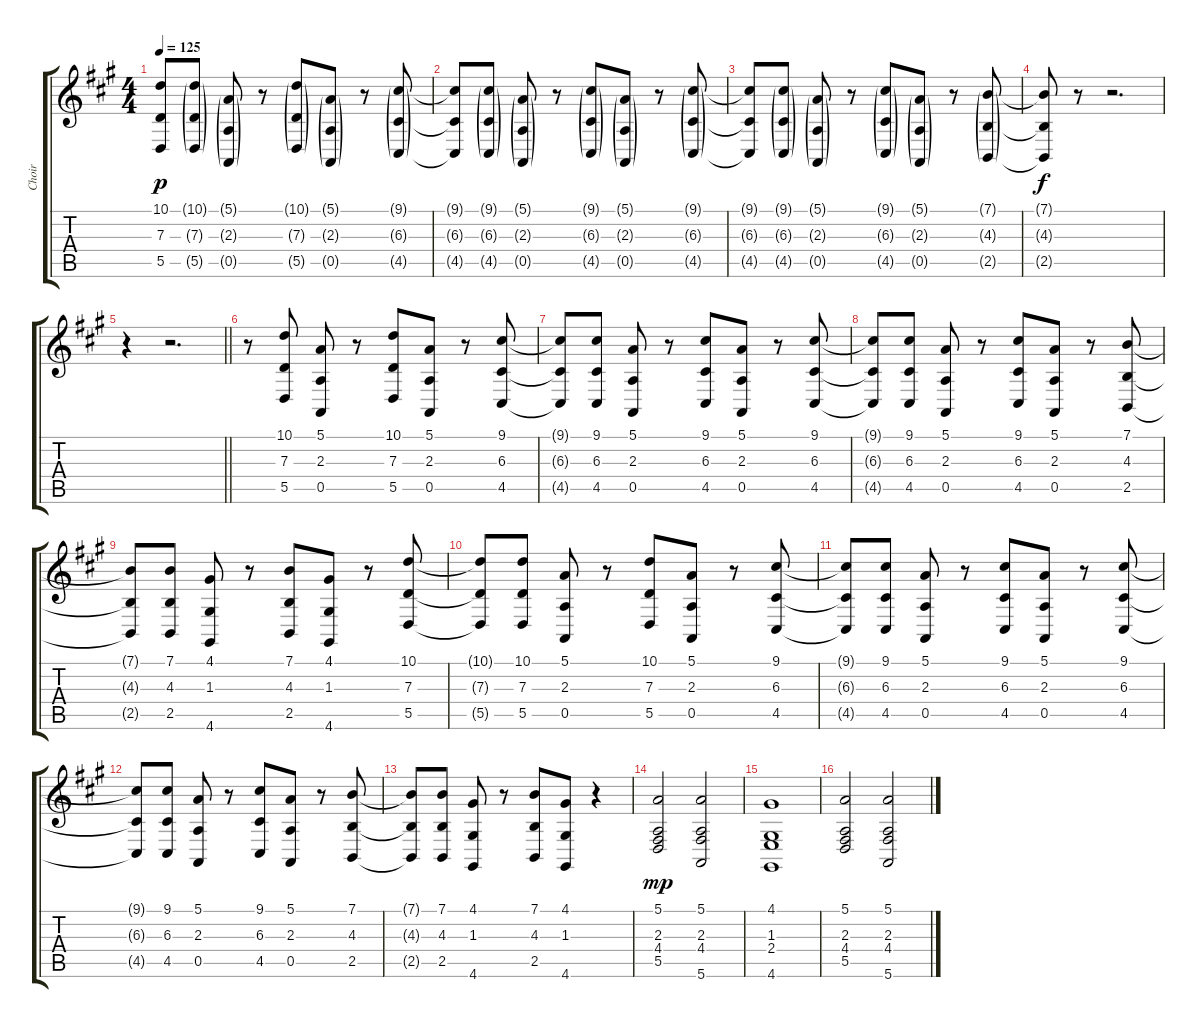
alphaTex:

\track ("Choir" "Choir") {instrument choiraahs}
\staff {score tabs}
\tuning (E4 B3 G3 D3 A2 E2) {hide}
\ts (4 4)
\tempo 125
\clef g2
\ks a
(10.1{t} 7.3{t} 5.5{t}).8{dy p} (10.1{g} 7.3{g} 5.5{g}).8 (5.1{g} 2.3{g} 0.5{g}).8 r.8 (10.1{g} 7.3{g} 5.5{g}).8 (5.1{g} 2.3{g} 0.5{g}).8 r.8 (9.1{g} 6.3{g} 4.5{g}).8 |
(9.1{t} 6.3{t} 4.5{t}).8 (9.1{g} 6.3{g} 4.5{g}).8 (5.1{g} 2.3{g} 0.5{g}).8 r.8 (9.1{g} 6.3{g} 4.5{g}).8 (5.1{g} 2.3{g} 0.5{g}).8 r.8 (9.1{g} 6.3{g} 4.5{g}).8 |
(9.1{t} 6.3{t} 4.5{t}).8 (9.1{g} 6.3{g} 4.5{g}).8 (5.1{g} 2.3{g} 0.5{g}).8 r.8 (9.1{g} 6.3{g} 4.5{g}).8 (5.1{g} 2.3{g} 0.5{g}).8 r.8 (7.1{g} 4.3{g} 2.5{g}).8 |
(7.1{t} 4.3{t} 2.5{t}).8{dy f} r.8 r.2{d} |
\barLineRight lightlight
r.4 r.2{d} |
r.8 (10.1 7.3 5.5).8 (5.1 2.3 0.5).8 r.8 (10.1 7.3 5.5).8 (5.1 2.3 0.5).8 r.8 (9.1 6.3 4.5).8 |
(9.1{t} 6.3{t} 4.5{t}).8 (9.1 6.3 4.5).8 (5.1 2.3 0.5).8 r.8 (9.1 6.3 4.5).8 (5.1 2.3 0.5).8 r.8 (9.1 6.3 4.5).8 |
(9.1{t} 6.3{t} 4.5{t}).8 (9.1 6.3 4.5).8 (5.1 2.3 0.5).8 r.8 (9.1 6.3 4.5).8 (5.1 2.3 0.5).8 r.8 (7.1 4.3 2.5).8 |
(7.1{t} 4.3{t} 2.5{t}).8 (7.1 4.3 2.5).8 (4.1 1.3 4.6).8 r.8 (7.1 4.3 2.5).8 (4.1 1.3 4.6).8 r.8 (10.1 7.3 5.5).8 |
(10.1{t} 7.3{t} 5.5{t}).8 (10.1 7.3 5.5).8 (5.1 2.3 0.5).8 r.8 (10.1 7.3 5.5).8 (5.1 2.3 0.5).8 r.8 (9.1 6.3 4.5).8 |
(9.1{t} 6.3{t} 4.5{t}).8 (9.1 6.3 4.5).8 (5.1 2.3 0.5).8 r.8 (9.1 6.3 4.5).8 (5.1 2.3 0.5).8 r.8 (9.1 6.3 4.5).8 |
(9.1{t} 6.3{t} 4.5{t}).8 (9.1 6.3 4.5).8 (5.1 2.3 0.5).8 r.8 (9.1 6.3 4.5).8 (5.1 2.3 0.5).8 r.8 (7.1 4.3 2.5).8 |
(7.1{t} 4.3{t} 2.5{t}).8 (7.1 4.3 2.5).8 (4.1 1.3 4.6).8 r.8 (7.1 4.3 2.5).8 (4.1 1.3 4.6).8 r.4 |
(5.1 2.3 4.4 5.5).2{dy mp} (5.1 2.3 4.4 5.6).2 |
(4.1 1.3 2.4 4.6).1 |
(5.1 2.3 4.4 5.5).2 (5.1 2.3 4.4 5.6).2
